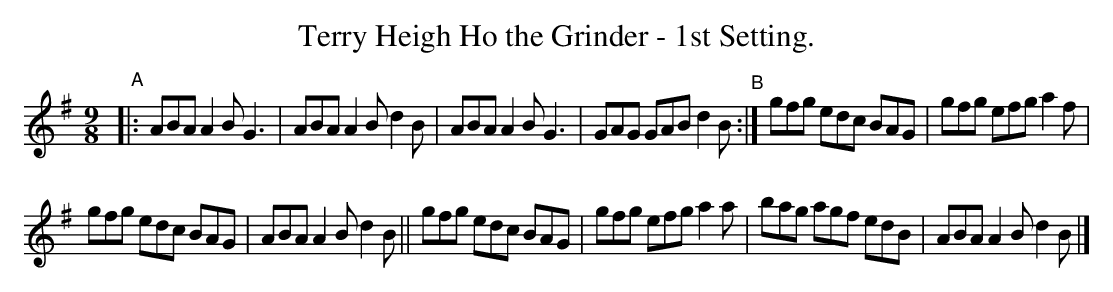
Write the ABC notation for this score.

X:1
T: Terry Heigh Ho the Grinder - 1st Setting.
M: 9/8
L: 1/8
K: G
"^A"|:\
ABA A2B G3  | ABA A2B d2B |\
ABA A2B G3  | GAG GAB d2B "^B":|\
gfg edc BAG | gfg efg a2f |
gfg edc BAG | ABA A2B d2B ||\
gfg edc BAG | gfg efg a2a |\
bag agf edB | ABA A2B d2B |]
